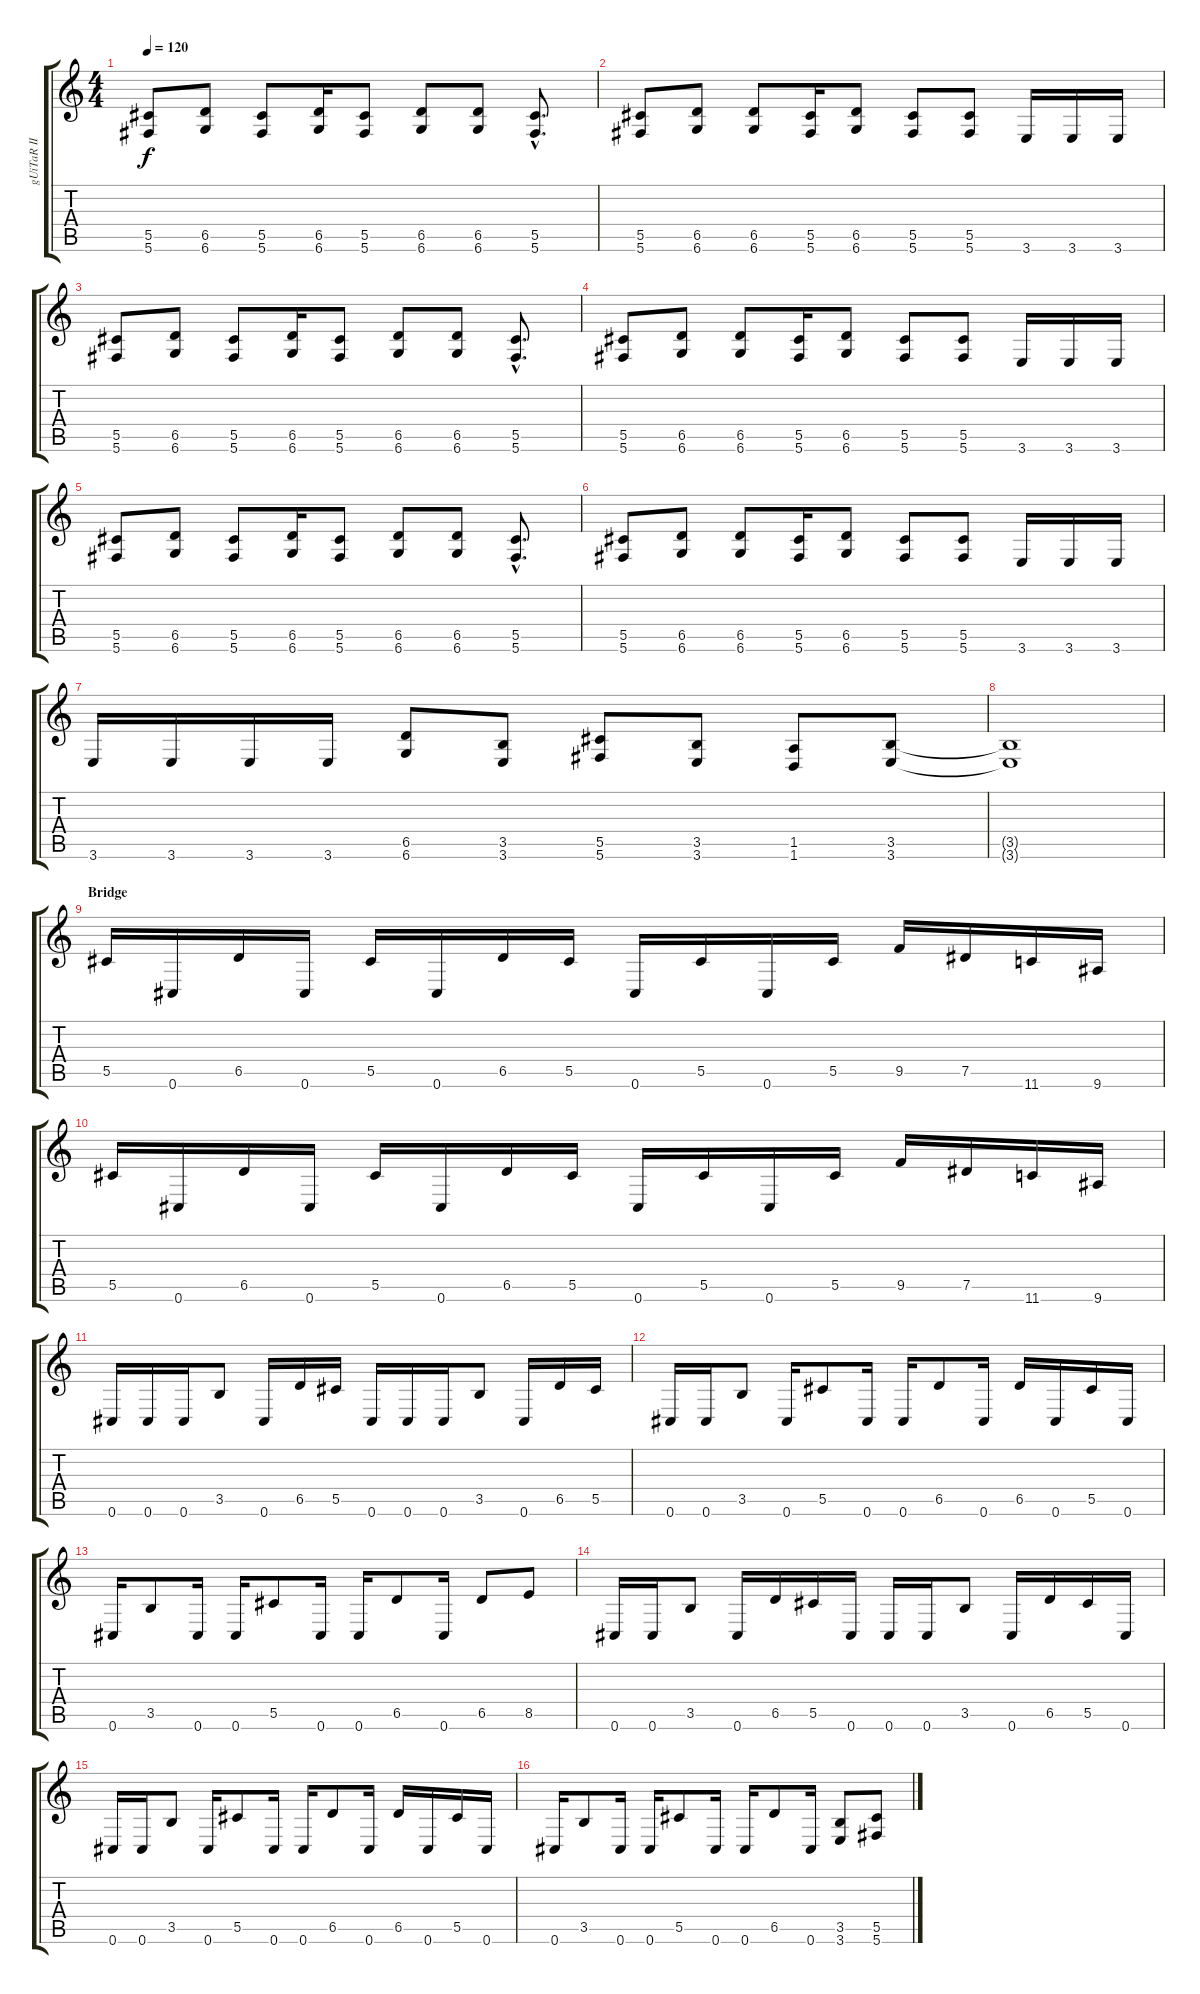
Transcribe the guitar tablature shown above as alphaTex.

\track ("gUiTaR II" "gUiTaR II") {instrument distortionguitar}
\staff {score tabs}
\tuning (Eb4 Bb3 Gb3 Db3 Ab2 Db2) {hide}
\ts (4 4)
\tempo 120
\clef g2
\ks c
(5.5 5.6).8{dy f} (6.5 6.6).8 (5.5 5.6).8 (6.5 6.6).16 (5.5 5.6).8 (6.5 6.6).8 (6.5 6.6).8 (5.5{hac} 5.6{hac}).8{d} |
(5.5 5.6).8 (6.5 6.6).8 (6.5 6.6).8 (5.5 5.6).16 (6.5 6.6).8 (5.5 5.6).8 (5.5 5.6).8 3.6.16 3.6.16 3.6.16 |
(5.5 5.6).8 (6.5 6.6).8 (5.5 5.6).8 (6.5 6.6).16 (5.5 5.6).8 (6.5 6.6).8 (6.5 6.6).8 (5.5{hac} 5.6{hac}).8{d} |
(5.5 5.6).8 (6.5 6.6).8 (6.5 6.6).8 (5.5 5.6).16 (6.5 6.6).8 (5.5 5.6).8 (5.5 5.6).8 3.6.16 3.6.16 3.6.16 |
(5.5 5.6).8 (6.5 6.6).8 (5.5 5.6).8 (6.5 6.6).16 (5.5 5.6).8 (6.5 6.6).8 (6.5 6.6).8 (5.5{hac} 5.6{hac}).8{d} |
(5.5 5.6).8 (6.5 6.6).8 (6.5 6.6).8 (5.5 5.6).16 (6.5 6.6).8 (5.5 5.6).8 (5.5 5.6).8 3.6.16 3.6.16 3.6.16 |
3.6.16 3.6.16 3.6.16 3.6.16 (6.5 6.6).8 (3.5 3.6).8 (5.5 5.6).8 (3.5 3.6).8 (1.5 1.6).8 (3.5 3.6).8 |
(3.5{t} 3.6{t}).1 |
\section ("" "Bridge")
5.5.16 0.6.16 6.5.16 0.6.16 5.5.16 0.6.16 6.5.16 5.5.16 0.6.16 5.5.16 0.6.16 5.5.16 9.5.16 7.5.16 11.6.16 9.6.16 |
5.5.16 0.6.16 6.5.16 0.6.16 5.5.16 0.6.16 6.5.16 5.5.16 0.6.16 5.5.16 0.6.16 5.5.16 9.5.16 7.5.16 11.6.16 9.6.16 |
0.6.16{volume 14} 0.6.16 0.6.16 3.5.8 0.6.16 6.5.16 5.5.16 0.6.16 0.6.16 0.6.16 3.5.8 0.6.16 6.5.16 5.5.16 |
0.6.16 0.6.16 3.5.8 0.6.16 5.5.8 0.6.16 0.6.16 6.5.8 0.6.16 6.5.16 0.6.16 5.5.16 0.6.16 |
0.6.16 3.5.8 0.6.16 0.6.16 5.5.8 0.6.16 0.6.16 6.5.8 0.6.16 6.5.8 8.5.8 |
0.6.16 0.6.16 3.5.8 0.6.16 6.5.16 5.5.16 0.6.16 0.6.16 0.6.16 3.5.8 0.6.16 6.5.16 5.5.16 0.6.16 |
0.6.16 0.6.16 3.5.8 0.6.16 5.5.8 0.6.16 0.6.16 6.5.8 0.6.16 6.5.16 0.6.16 5.5.16 0.6.16 |
0.6.16 3.5.8 0.6.16 0.6.16 5.5.8 0.6.16 0.6.16 6.5.8 0.6.16 (3.5 3.6).8{volume 13} (5.5 5.6).8
